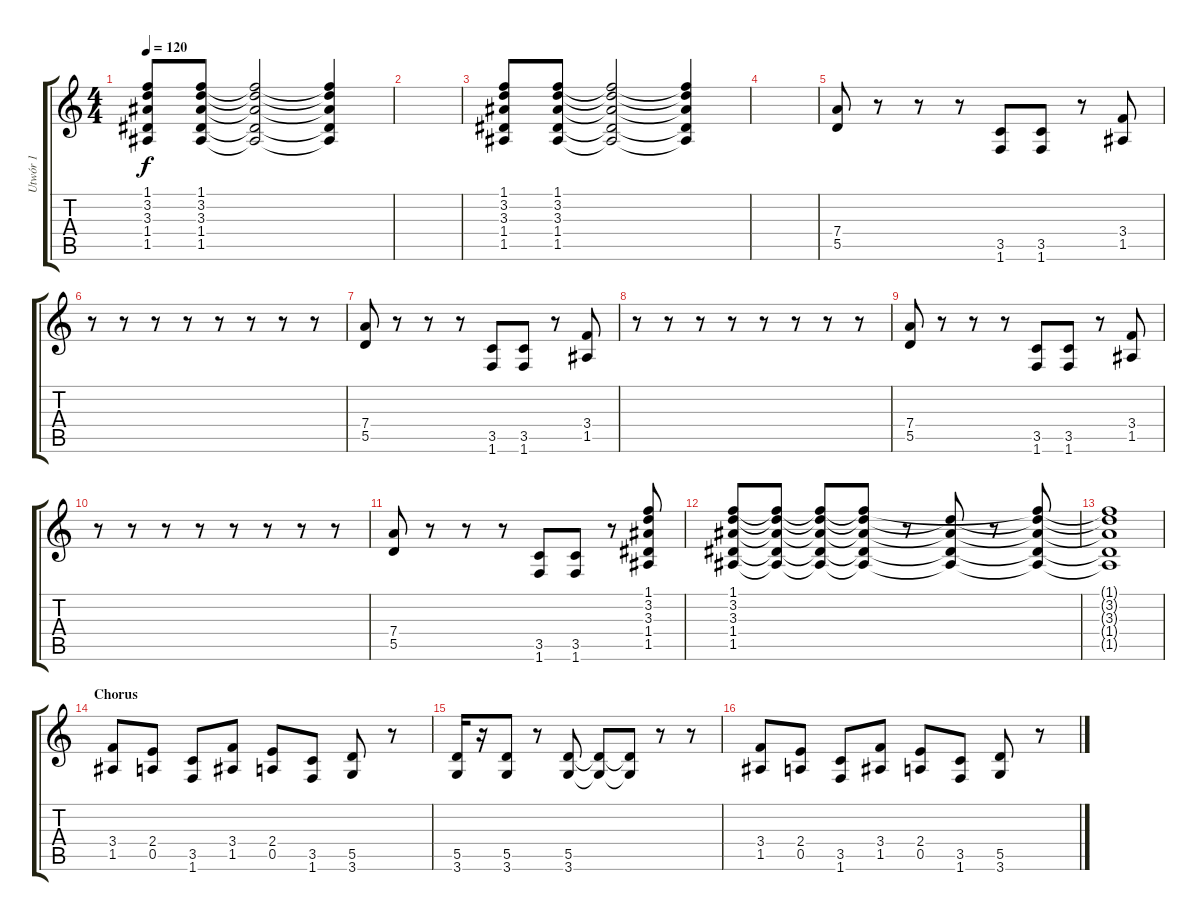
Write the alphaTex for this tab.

\track ("Utwór 1" "Utwór 1") {instrument electricguitarclean}
\staff {score tabs}
\tuning (E4 B3 G3 D3 A2 E2) {hide}
\ts (4 4)
\tempo 120
\clef g2
\ks c
(1.1 3.2 3.3 1.4 1.5).8{dy f} (1.1 3.2 3.3 1.4 1.5).8 (1.1{t} 3.2{t} 3.3{t} 1.4{t} 1.5{t}).2 (1.1{t} 3.2{t} 3.3{t} 1.4{t} 1.5{t}).4 |
|
(1.1 3.2 3.3 1.4 1.5).8 (1.1 3.2 3.3 1.4 1.5).8 (1.1{t} 3.2{t} 3.3{t} 1.4{t} 1.5{t}).2 (1.1{t} 3.2{t} 3.3{t} 1.4{t} 1.5{t}).4 |
|
(7.4 5.5).8{volume 16} r.8 r.8 r.8 (3.5 1.6).8 (3.5 1.6).8 r.8 (3.4 1.5).8 |
r.8{volume 16} r.8 r.8 r.8 r.8 r.8 r.8 r.8 |
(7.4 5.5).8{volume 16} r.8 r.8 r.8 (3.5 1.6).8 (3.5 1.6).8 r.8 (3.4 1.5).8 |
r.8{volume 16} r.8 r.8 r.8 r.8 r.8 r.8 r.8 |
(7.4 5.5).8{volume 16} r.8 r.8 r.8 (3.5 1.6).8 (3.5 1.6).8 r.8 (3.4 1.5).8 |
r.8{volume 16} r.8 r.8 r.8 r.8 r.8 r.8 r.8 |
(7.4 5.5).8{volume 16} r.8 r.8 r.8 (3.5 1.6).8 (3.5 1.6).8 r.8 (1.1 3.2 3.3 1.4 1.5).8 |
(1.1 3.2 3.3 1.4 1.5).8{volume 16} (1.1{t} 3.2{t} 3.3{t} 1.4{t} 1.5{t}).8 (1.1{t} 3.2{t} 3.3{t} 1.4{t} 1.5{t}).8 (1.1{t} 3.2{t} 3.3{t} 1.4{t} 1.5{t}).8 r.8 (3.2{t} 3.3{t} 1.4{t} 1.5{t}).8 r.8 (1.1{t} 3.2{t} 3.3{t} 1.4{t} 1.5{t}).8 |
(1.1{t} 3.2{t} 3.3{t} 1.4{t} 1.5{t}).1 |
\section ("" "Chorus")
(3.4 1.5).8 (2.4 0.5).8 (3.5 1.6).8 (3.4 1.5).8 (2.4 0.5).8 (3.5 1.6).8 (5.5 3.6).8 r.8 |
(5.5 3.6).16 r.16 (5.5 3.6).8 r.8 (5.5 3.6).8 (5.5{t} 3.6{t}).8 (5.5{t} 3.6{t}).8 r.8 r.8 |
(3.4 1.5).8 (2.4 0.5).8 (3.5 1.6).8 (3.4 1.5).8 (2.4 0.5).8 (3.5 1.6).8 (5.5 3.6).8 r.8
